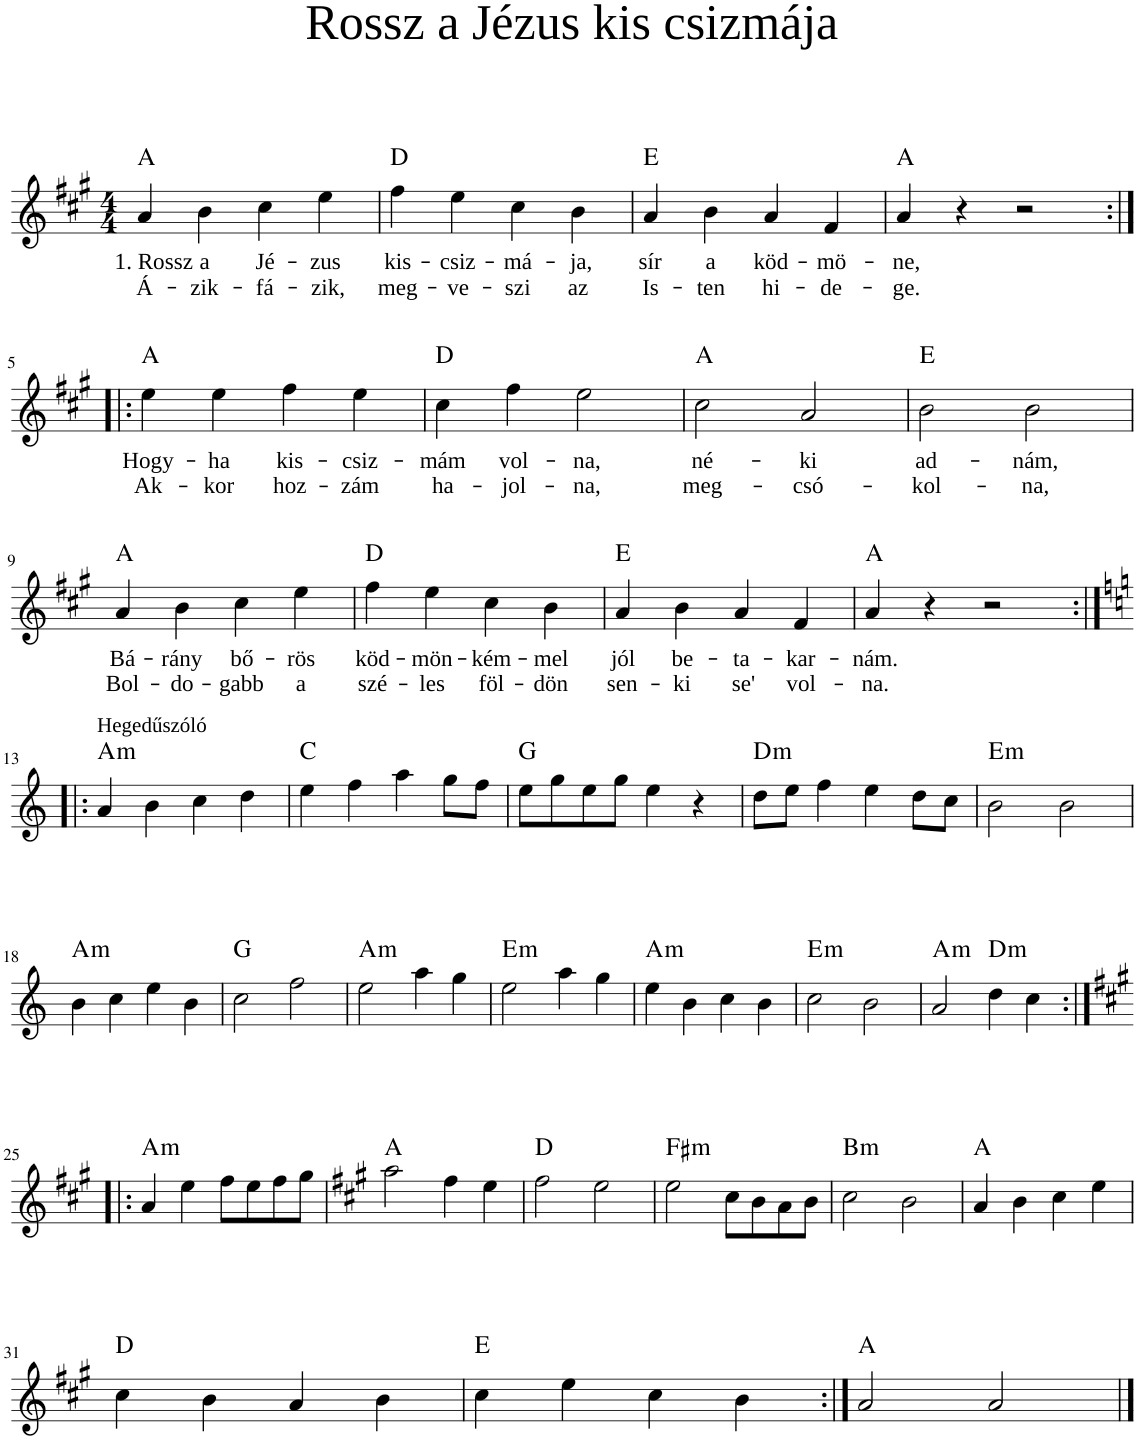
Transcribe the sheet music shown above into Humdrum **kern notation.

**kern	**text	**text	**harte
*part1	*part1	*part1	*part1
*staff1	*staff1	*staff1	*
*I"Voice	*	*	*
*clefG2	*	*	*
*k[f#c#g#]	*	*	*
*M4/4	*	*	*
=1	=1	=1	=1
!	!LO:LY:b	!LO:LY:b	!LO:H:kt=N.C.
4a/	1. Rossz	Á-	N
!	!LO:LY:b	!LO:LY:b	!
4b\	a	-zik-	.
!	!LO:LY:b	!LO:LY:b	!
4cc#\	Jé-	-fá-	.
!	!LO:LY:b	!LO:LY:b	!
4ee\	-zus	-zik,	.
=2	=2	=2	=2
!	!LO:LY:b	!LO:LY:b	!LO:H:kt=N.C.
4ff#\	kis-	meg-	N
!	!LO:LY:b	!LO:LY:b	!
4ee\	-csiz-	-ve-	.
!	!LO:LY:b	!LO:LY:b	!
4cc#\	-má-	-szi	.
!	!LO:LY:b	!LO:LY:b	!
4b\	-ja,	az	.
=3	=3	=3	=3
!	!LO:LY:b	!LO:LY:b	!LO:H:kt=N.C.
4a/	sír	Is-	N
!	!LO:LY:b	!LO:LY:b	!
4b\	a	-ten	.
!	!LO:LY:b	!LO:LY:b	!
4a/	köd-	hi-	.
!	!LO:LY:b	!LO:LY:b	!
4f#/	-mö-	-de-	.
=4	=4	=4	=4
!	!LO:LY:b	!LO:LY:b	!LO:H:kt=N.C.
4a/	-ne,	-ge.	N
4r	.	.	.
2r	.	.	.
!!LO:LB:g=z
=5:|!|:	=5:|!|:	=5:|!|:	=5:|!|:
!	!LO:LY:b	!LO:LY:b	!LO:H:kt=N.C.
4ee\	Hogy-	Ak-	N
!	!LO:LY:b	!LO:LY:b	!
4ee\	-ha	-kor	.
!	!LO:LY:b	!LO:LY:b	!
4ff#\	kis-	hoz-	.
!	!LO:LY:b	!LO:LY:b	!
4ee\	-csiz-	-zám	.
=6	=6	=6	=6
!	!LO:LY:b	!LO:LY:b	!LO:H:kt=N.C.
4cc#\	-mám	ha-	N
!	!LO:LY:b	!LO:LY:b	!
4ff#\	vol-	-jol-	.
!	!LO:LY:b	!LO:LY:b	!
2ee\	-na,	-na,	.
=7	=7	=7	=7
!	!LO:LY:b	!LO:LY:b	!LO:H:kt=N.C.
2cc#\	né-	meg-	N
!	!LO:LY:b	!LO:LY:b	!
2a/	-ki	-csó-	.
=8	=8	=8	=8
!	!LO:LY:b	!LO:LY:b	!LO:H:kt=N.C.
2b\	ad-	-kol-	N
!	!LO:LY:b	!LO:LY:b	!
2b\	-nám,	-na,	.
!!LO:LB:g=z
=9	=9	=9	=9
!	!LO:LY:b	!LO:LY:b	!LO:H:kt=N.C.
4a/	Bá-	Bol-	N
!	!LO:LY:b	!LO:LY:b	!
4b\	-rány	-do-	.
!	!LO:LY:b	!LO:LY:b	!
4cc#\	bő-	-gabb	.
!	!LO:LY:b	!LO:LY:b	!
4ee\	-rös	a	.
=10	=10	=10	=10
!	!LO:LY:b	!LO:LY:b	!LO:H:kt=N.C.
4ff#\	köd-	szé-	N
!	!LO:LY:b	!LO:LY:b	!
4ee\	-mön-	-les	.
!	!LO:LY:b	!LO:LY:b	!
4cc#\	-kém-	föl-	.
!	!LO:LY:b	!LO:LY:b	!
4b\	-mel	-dön	.
=11	=11	=11	=11
!	!LO:LY:b	!LO:LY:b	!LO:H:kt=N.C.
4a/	jól	sen-	N
!	!LO:LY:b	!LO:LY:b	!
4b\	be-	-ki	.
!	!LO:LY:b	!LO:LY:b	!
4a/	-ta-	se'	.
!	!LO:LY:b	!LO:LY:b	!
4f#/	-kar-	vol-	.
=12	=12	=12	=12
!	!LO:LY:b	!LO:LY:b	!LO:H:kt=N.C.
4a/	-nám.	-na.	N
4r	.	.	.
2r	.	.	.
!!LO:LB:g=z
=13:|!|:	=13:|!|:	=13:|!|:	=13:|!|:
*k[]	*	*	*
!LO:TX:a:t=Hegedűszóló	!	!	!LO:H:kt=m
4a/	.	.	A:min
4b\	.	.	.
4cc\	.	.	.
4dd\	.	.	.
=14	=14	=14	=14
!	!	!	!LO:H:kt=N.C.
4ee\	.	.	N
4ff\	.	.	.
4aa\	.	.	.
8gg\L	.	.	.
8ff\J	.	.	.
=15	=15	=15	=15
!	!	!	!LO:H:kt=N.C.
8ee\L	.	.	N
8gg\	.	.	.
8ee\	.	.	.
8gg\J	.	.	.
4ee\	.	.	.
4r	.	.	.
=16	=16	=16	=16
!	!	!	!LO:H:kt=m
8dd\L	.	.	D:min
8ee\J	.	.	.
4ff\	.	.	.
4ee\	.	.	.
8dd\L	.	.	.
8cc\J	.	.	.
=17	=17	=17	=17
!	!	!	!LO:H:kt=m
2b\	.	.	E:min
2b\	.	.	.
!!LO:LB:g=z
=18	=18	=18	=18
!	!	!	!LO:H:kt=m
4b\	.	.	A:min
4cc\	.	.	.
4ee\	.	.	.
4b\	.	.	.
=19	=19	=19	=19
!	!	!	!LO:H:kt=N.C.
2cc\	.	.	N
2ff\	.	.	.
=20	=20	=20	=20
!	!	!	!LO:H:kt=m
2ee\	.	.	A:min
4aa\	.	.	.
4gg\	.	.	.
=21	=21	=21	=21
!	!	!	!LO:H:kt=m
2ee\	.	.	E:min
4aa\	.	.	.
4gg\	.	.	.
=22	=22	=22	=22
!	!	!	!LO:H:kt=m
4ee\	.	.	A:min
4b\	.	.	.
4cc\	.	.	.
4b\	.	.	.
=23	=23	=23	=23
!	!	!	!LO:H:kt=m
2cc\	.	.	E:min
2b\	.	.	.
=24	=24	=24	=24
!	!	!	!LO:H:kt=m
2a/	.	.	A:min
!	!	!	!LO:H:kt=m
4dd\	.	.	D:min
4cc\	.	.	.
!!LO:LB:g=z
=25:|!|:	=25:|!|:	=25:|!|:	=25:|!|:
*k[f#c#g#]	*	*	*
!	!	!	!LO:H:kt=m
4a/	.	.	A:min
4ee\	.	.	.
8ff#\L	.	.	.
8ee\	.	.	.
8ff#\	.	.	.
8gg#\J	.	.	.
=26	=26	=26	=26
*k[f#c#g#]	*	*	*
!	!	!	!LO:H:kt=N.C.
2aa\	.	.	N
4ff#\	.	.	.
4ee\	.	.	.
=27	=27	=27	=27
!	!	!	!LO:H:kt=N.C.
2ff#\	.	.	N
2ee\	.	.	.
=28	=28	=28	=28
!	!	!	!LO:H:kt=m
2ee\	.	.	F#:min
8cc#\L	.	.	.
8b\	.	.	.
8a\	.	.	.
8b\J	.	.	.
=29	=29	=29	=29
!	!	!	!LO:H:kt=m
2cc#\	.	.	B:min
2b\	.	.	.
=30	=30	=30	=30
!	!	!	!LO:H:kt=N.C.
4a/	.	.	N
4b\	.	.	.
4cc#\	.	.	.
4ee\	.	.	.
!!LO:LB:g=z
=31	=31	=31	=31
!	!	!	!LO:H:kt=N.C.
4cc#\	.	.	N
4b\	.	.	.
4a/	.	.	.
4b\	.	.	.
=32	=32	=32	=32
!	!	!	!LO:H:kt=N.C.
4cc#\	.	.	N
4ee\	.	.	.
4cc#\	.	.	.
4b\	.	.	.
=33:|!	=33:|!	=33:|!	=33:|!
!	!	!	!LO:H:kt=N.C.
2a/	.	.	N
2a/	.	.	.
==	==	==	==
*-	*-	*-	*-
